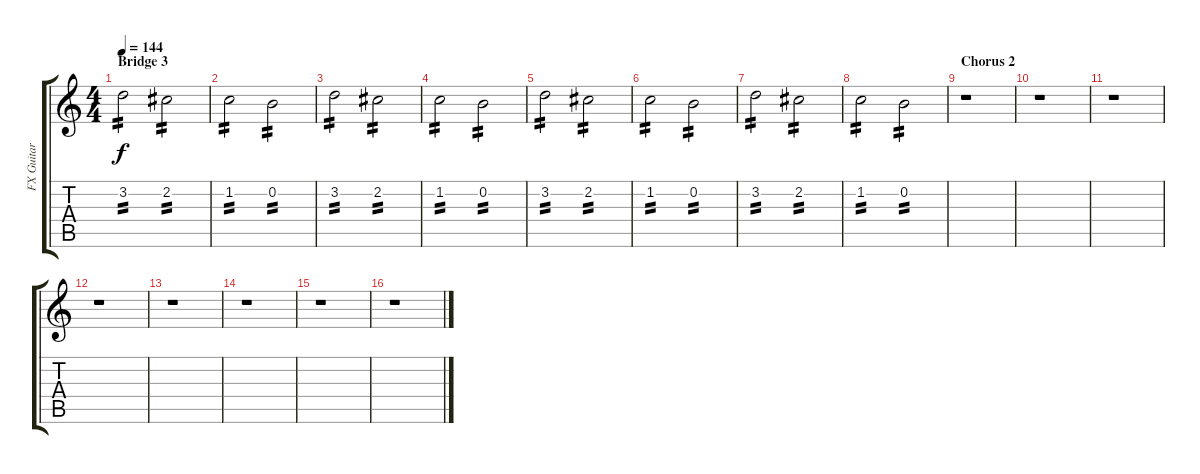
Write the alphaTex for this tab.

\track ("FX Guitar" "FX Guitar") {instrument overdrivenguitar}
\staff {score tabs}
\tuning (E4 B3 G3 D3 A2 D2) {hide}
\ts (4 4)
\section ("" "Bridge 3")
\tempo 144
\clef g2
\ks c
3.2.2{tp 2 dy f} 2.2.2{tp 2} |
1.2.2{tp 2} 0.2.2{tp 2} |
3.2.2{tp 2} 2.2.2{tp 2} |
1.2.2{tp 2} 0.2.2{tp 2} |
3.2.2{tp 2} 2.2.2{tp 2} |
1.2.2{tp 2} 0.2.2{tp 2} |
3.2.2{tp 2} 2.2.2{tp 2} |
1.2.2{tp 2} 0.2.2{tp 2} |
\section ("" "Chorus 2")
r.1 |
r.1 |
r.1 |
r.1 |
r.1 |
r.1 |
r.1 |
r.1
